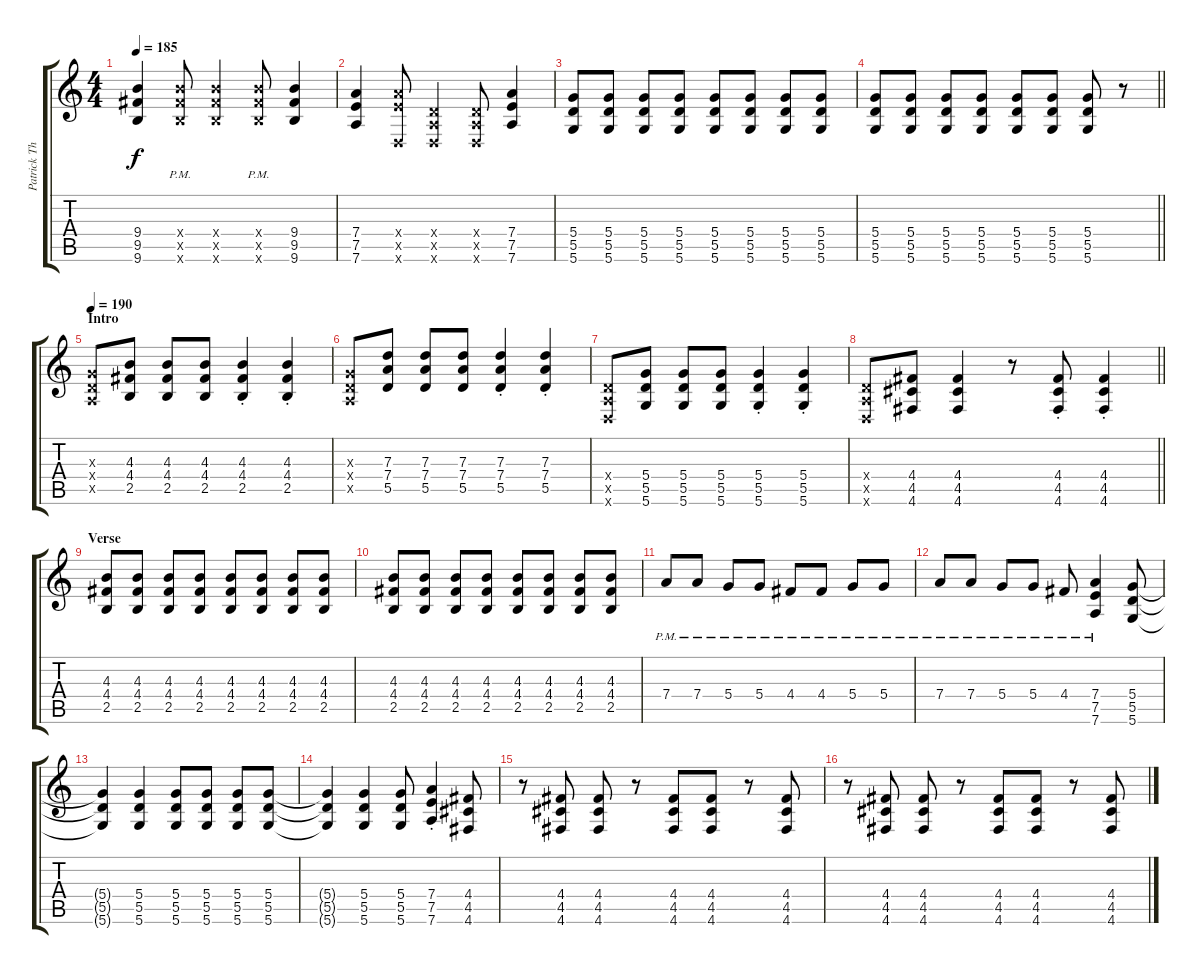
\track ("Patrick Thompson - Guitar" "Patrick Th") {instrument distortionguitar}
\staff {score tabs}
\tuning (E4 B3 G3 D3 A2 D2) {hide}
\ts (4 4)
\tempo 185
\clef g2
\ks c
(9.4 9.5 9.6).4{dy f} (9.4{pm x} 9.5{pm x} 9.6{pm x}).8 (9.4{x} 9.5{x} 9.6{x}).4 (9.4{pm x} 9.5{pm x} 9.6{pm x}).8 (9.4 9.5 9.6).4 |
(7.4 7.5 7.6).4 (7.4{x} 7.5{x} 0.6{x}).8 (0.4{x} 0.5{x} 0.6{x}).4 (0.4{x} 0.5{x} 0.6{x}).8 (7.4 7.5 7.6).4 |
(5.4 5.5 5.6).8 (5.4 5.5 5.6).8 (5.4 5.5 5.6).8 (5.4 5.5 5.6).8 (5.4 5.5 5.6).8 (5.4 5.5 5.6).8 (5.4 5.5 5.6).8 (5.4 5.5 5.6).8 |
\barLineRight lightlight
(5.4 5.5 5.6).8 (5.4 5.5 5.6).8 (5.4 5.5 5.6).8 (5.4 5.5 5.6).8 (5.4 5.5 5.6).8 (5.4 5.5 5.6).8 (5.4 5.5 5.6).8 r.8 |
\section ("" "Intro")
\tempo 190
(0.3{x} 0.4{x} 0.5{x}).8 (4.3 4.4 2.5).8 (4.3 4.4 2.5).8 (4.3 4.4 2.5).8 (4.3{st} 4.4{st} 2.5{st}).4 (4.3{st} 4.4{st} 2.5{st}).4 |
(0.3{x} 0.4{x} 0.5{x}).8 (7.3 7.4 5.5).8 (7.3 7.4 5.5).8 (7.3 7.4 5.5).8 (7.3{st} 7.4{st} 5.5).4 (7.3{st} 7.4{st} 5.5).4 |
(0.4{x} 0.5{x} 0.6{x}).8 (5.4 5.5 5.6).8 (5.4 5.5 5.6).8 (5.4 5.5 5.6).8 (5.4{st} 5.5 5.6).4 (5.4{st} 5.5 5.6).4 |
\barLineRight lightlight
(0.4{x} 0.5{x} 0.6{x}).8 (4.4 4.5 4.6).8 (4.4 4.5 4.6).4 r.8 (4.4{st} 4.5 4.6).8 (4.4{st} 4.5 4.6).4 |
\section ("" "Verse")
(4.3 4.4 2.5).8 (4.3 4.4 2.5).8 (4.3 4.4 2.5).8 (4.3 4.4 2.5).8 (4.3 4.4 2.5).8 (4.3 4.4 2.5).8 (4.3 4.4 2.5).8 (4.3 4.4 2.5).8 |
(4.3 4.4 2.5).8 (4.3 4.4 2.5).8 (4.3 4.4 2.5).8 (4.3 4.4 2.5).8 (4.3 4.4 2.5).8 (4.3 4.4 2.5).8 (4.3 4.4 2.5).8 (4.3 4.4 2.5).8 |
7.4{pm}.8 7.4{pm}.8 5.4{pm}.8 5.4{pm}.8 4.4{pm}.8 4.4{pm}.8 5.4{pm}.8 5.4{pm}.8 |
7.4{pm}.8 7.4{pm}.8 5.4{pm}.8 5.4{pm}.8 4.4{pm}.8 (7.4{pm} 7.5 7.6).4 (5.4 5.5 5.6).8 |
(5.4{t} 5.5{t} 5.6{t}).4 (5.4 5.5 5.6).4 (5.4 5.5 5.6).8 (5.4 5.5 5.6).8 (5.4 5.5 5.6).8 (5.4 5.5 5.6).8 |
(5.4{t} 5.5{t} 5.6{t}).4 (5.4 5.5 5.6).4 (5.4 5.5 5.6).8 (7.4{st} 7.5{st} 7.6{st}).4 (4.4 4.5 4.6).8 |
r.8 (4.4 4.5 4.6).8 (4.4 4.5 4.6).8 r.8 (4.4 4.5 4.6).8 (4.4 4.5 4.6).8 r.8 (4.4 4.5 4.6).8 |
r.8 (4.4 4.5 4.6).8 (4.4 4.5 4.6).8 r.8 (4.4 4.5 4.6).8 (4.4 4.5 4.6).8 r.8 (4.4 4.5 4.6).8
